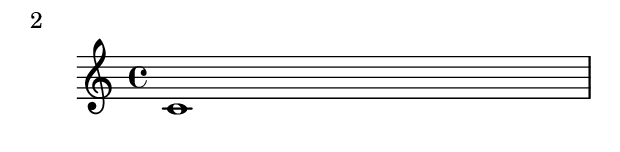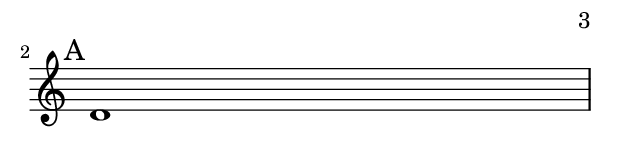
%% http://lsr.di.unimi.it/LSR/Item?id=597
%% see also http://www.lilypond.org/doc/v2.18/Documentation/notation/table-of-contents

#(set-default-paper-size "a6")

\book {
  \markuplist \table-of-contents
  \pageBreak
  \tocItem \markup { The first score }
  \score {
    {
      c'1 \pageBreak
      \mark "A" \tocItem \markup { Mark A }
      d'1
    }
  }
  \pageBreak
  \tocItem \markup { The second score }
  \score {
    { e'1 }
    \header { piece = "Second score" }
  }
}
